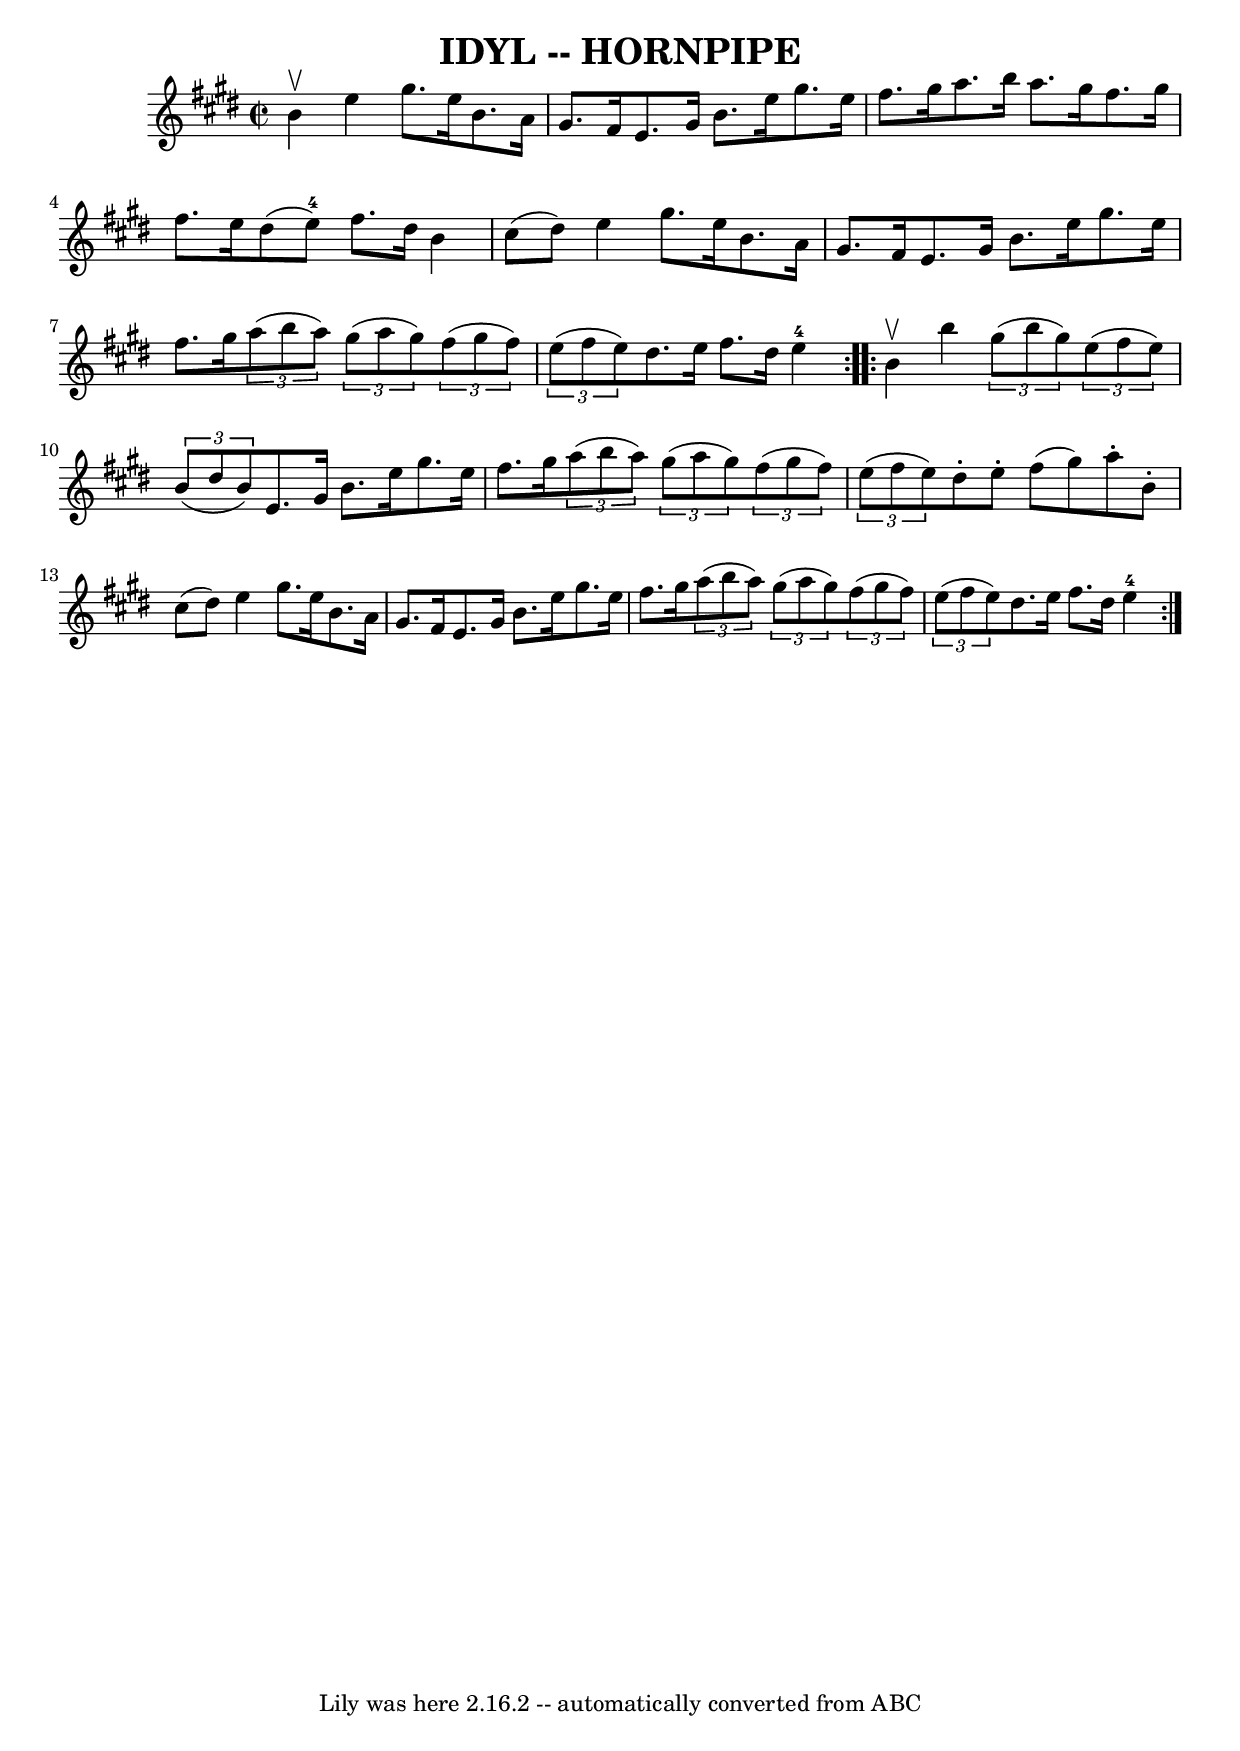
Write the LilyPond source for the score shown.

\version "2.16.2"
\include "Mammoth.ily"
\header {
  %% book = "Ryan's Mammoth Collection of Fiddle Tunes"
  crossRefNumber = "1"
  footnotes = "\\\\\\\\(Can be used as a Clog.)"
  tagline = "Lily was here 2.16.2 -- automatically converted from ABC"
  title = "IDYL -- HORNPIPE"

}
voicedefault =  {



  \repeat volta 2 {

    \override Staff.TimeSignature #'style = #'C
    \time 2/2 
    \key e \major     b'4^\upbow        |
    e''4 gis''8.         e''16 b'8. a'16 gis'8. fis'16     |
    e'8. gis'16 b'8.       e''16 gis''8. e''16 fis''8. gis''16         |
    a''8.         b''16 a''8. gis''16 fis''8. gis''16 fis''8. e''16     |
         dis''8 (e''8-4) fis''8. dis''16 b'4 cis''8 (dis''8)   |  |
    e''4 gis''8. e''16 b'8. a'16 gis'8.         fis'16     |
    e'8. gis'16 b'8. e''16 gis''8. e''16         fis''8. gis''16         |
    \times 2/3 { a''8 (b''8 a''8) 
	       } 
    \times 2/3 { gis''8 (a''8 gis''8) 
	       }   \times 2/3 { fis''8 (
				gis''8 fis''8) 
			      }   \times 2/3 { e''8 (fis''8 e''8)  					     }     |
    dis''8. e''16 fis''8. dis''16 e''4-4   
  }     

  \repeat volta 2 {     b'4^\upbow        |
    b''4    \times 2/3 { gis''8 
			 (b''8 gis''8) 
		       }   \times 2/3 { e''8 (fis''8 e''8) 
				      }   
    \times 2/3 { b'8 (dis''8 b'8)  	       }    |
    e'8. gis'16 b'8.       e''16 gis''8. e''16 fis''8. gis''16         |
    
    \times 2/3 { a''8 (b''8 a''8) 
	       }   \times 2/3 { gis''8 (a''8    
				gis''8) 
			      }   \times 2/3 { fis''8 (gis''8 fis''8) 
					     }   \times 2/3 {  
					       e''8 (fis''8 e''8)  					     }    |
    dis''8-. e''8-. fis''8 (     gis''8) a''8-. b'8-. cis''8 (dis''8)   |  |
         e''4 gis''8. e''16 b'8. a'16 gis'8. fis'16     |
    e'8.      gis'16 b'8. e''16 gis''8. e''16 fis''8. gis''16          |
    \times 2/3 { a''8 (b''8 a''8) 
	       }   \times 2/3 { gis''8 (
				a''8 gis''8) 
			      }   \times 2/3 { fis''8 (gis''8 fis''8) 
					     }   
    \times 2/3 { e''8 (fis''8 e''8)  	       }    |
    dis''8. e''16    
    fis''8. dis''16 e''4-4   
  }   

}

\score{
  <<

    \context Staff="default"
    {
      \voicedefault 
      
    }

  >>
  \layout {
    
  }
  \midi {
  }

}
